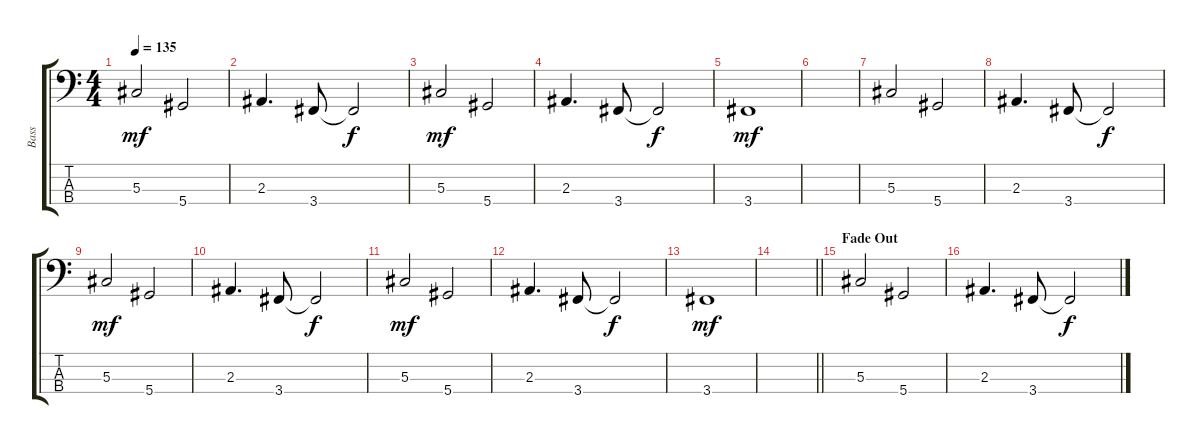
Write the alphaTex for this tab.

\track ("Bass" "Bass") {instrument electricbassfinger}
\staff {score tabs}
\tuning (Gb2 Db2 Ab1 Eb1) {hide}
\ts (4 4)
\tempo 135
\clef f4
\ks c
5.3.2{dy mf} 5.4.2 |
2.3.4{d} 3.4.8 3.4{t}.2{dy f} |
5.3.2{dy mf} 5.4.2 |
2.3.4{d} 3.4.8 3.4{t}.2{dy f} |
3.4.1{dy mf} |
|
5.3.2 5.4.2 |
2.3.4{d} 3.4.8 3.4{t}.2{dy f} |
5.3.2{dy mf} 5.4.2 |
2.3.4{d} 3.4.8 3.4{t}.2{dy f} |
5.3.2{dy mf} 5.4.2 |
2.3.4{d} 3.4.8 3.4{t}.2{dy f} |
3.4.1{dy mf} |
\barLineRight lightlight
|
\section ("" "Fade Out")
5.3.2 5.4.2 |
2.3.4{d} 3.4.8 3.4{t}.2{dy f}
